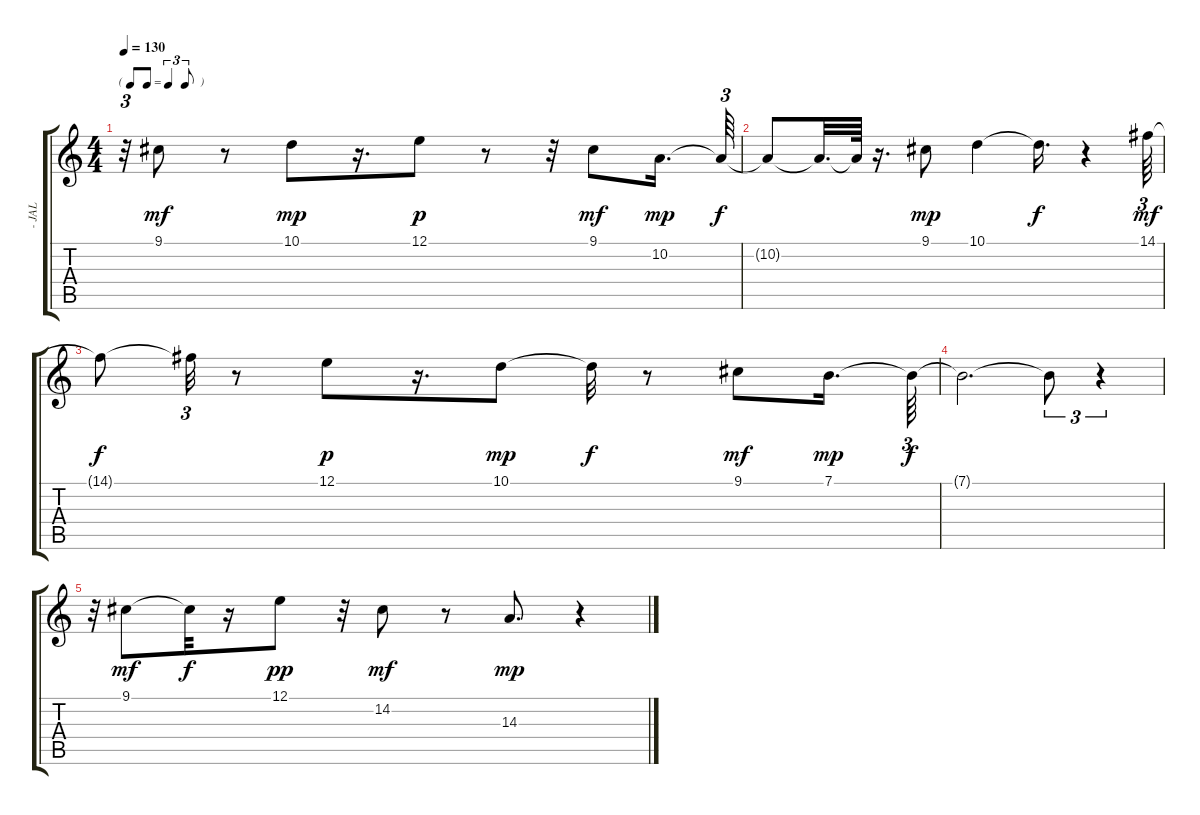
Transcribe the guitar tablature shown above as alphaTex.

\track ("     - JALGAS -" "     - JAL") {instrument flute}
\staff {score tabs}
\tuning (E4 B3 G3 D3 A2 E2) {hide}
\ts (4 4)
\tf triplet8th
\tempo 130
\clef g2
\ks c
r.32{tu (3 2) dy f} 9.1.8{dy mf} r.8 10.1.8{dy mp} r.16{d} 12.1.8{dy p} r.8 r.32 9.1.8{dy mf} 10.2.16{d dy mp} 10.2{t}.64{tu (3 2) dy f} |
10.2{t}.8 10.2{t}.32{d} 10.2{t}.64 r.16{d} 9.1.8{dy mp} 10.1.4 10.1{t}.16{d dy f} r.4 14.1.64{tu (3 2) dy mf} |
14.1{t}.8{dy f} 14.1{t}.32{tu (3 2)} r.8 12.1.8{dy p} r.16{d} 10.1.8{dy mp} 10.1{t}.32{dy f} r.8 9.1.8{dy mf} 7.1.16{d dy mp} 7.1{t}.64{tu (3 2) dy f} |
7.1{t}.2{d} 7.1{t}.8{tu (3 2)} r.4{tu (3 2)} |
r.32{tu (3 2)} 9.1.8{dy mf} 9.1{t}.32{dy f} r.16 12.1.8{dy pp} r.32 14.2.8{dy mf} r.8 14.3.8{d dy mp} r.4{tu (3 2)}
